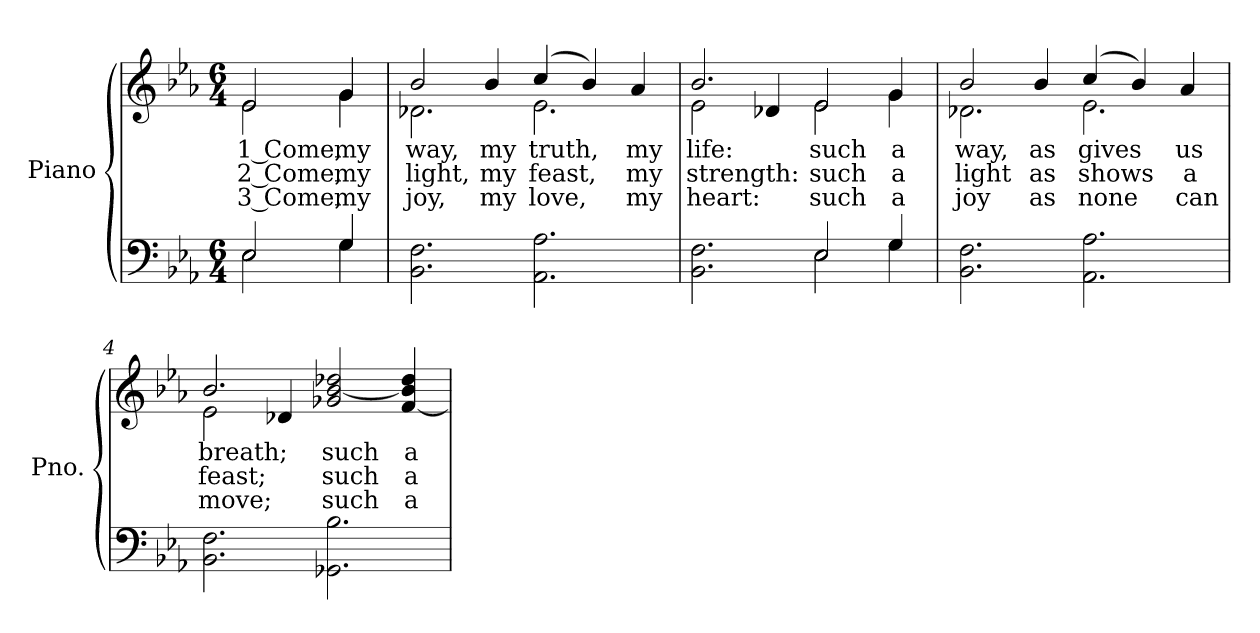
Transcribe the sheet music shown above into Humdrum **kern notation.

**kern	**kern	**text	**text	**text
*part2	*part1	*part1	*part1	*part1
*staff2	*staff1	*staff1	*staff1	*staff1
*I"Piano	*I"Piano	*	*	*
*I'Pno.	*I'Pno.	*	*	*
!!LO:PB:g=z
*clefF4	*clefG2	*	*	*
*k[b-e-a-]	*k[b-e-a-]	*	*	*
*E-:	*E-:	*	*	*
*M6/4	*M6/4	*	*	*
=	=	=	=	=
*^	*	*	*	*
!	!	!	!LO:LY:b:color=#000000	!LO:LY:b:color=#000000	!LO:LY:b:color=#000000
*	*	*^	*	*	*
2E-i/	2E-i\	2e-i/	2e-i\	1 Come,	2 Come,	3 Come,
!	!	!	!	!LO:LY:b:color=#000000	!LO:LY:b:color=#000000	!LO:LY:b:color=#000000
4Gi/	4Gi\	4gi/	4gi\	my	my	my
*v	*v	*	*	*	*	*
=1	=1	=1	=1	=1	=1
*^	*	*	*	*	*
!	!	!	!	!LO:LY:b:color=#000000	!LO:LY:b:color=#000000	!LO:LY:b:color=#000000
*v	*v	*	*	*	*	*
2.BB-i\ 2.Fi	2b-i/	2.d-Xi\	way,	light,	joy,
!	!	!	!LO:LY:b:color=#000000	!LO:LY:b:color=#000000	!LO:LY:b:color=#000000
.	4b-i/	.	my	my	my
!	!	!	!LO:LY:b:color=#000000	!LO:LY:b:color=#000000	!LO:LY:b:color=#000000
2.AA-i\ 2.A-i	(4cci/	2.e-i\	truth,	feast,	love,
.	4b-i/)	.	.	.	.
!	!	!	!LO:LY:b:color=#000000	!LO:LY:b:color=#000000	!LO:LY:b:color=#000000
.	4a-i/	.	my	my	my
=2	=2	=2	=2	=2	=2
*^	*	*	*	*	*
!	!	!	!	!LO:LY:b:color=#000000	!LO:LY:b:color=#000000	!LO:LY:b:color=#000000
2.BB-i\ 2.Fi	2.ryy	2.b-i/	2e-i\	life:	strength:	heart:
.	.	.	4d-Xi/	.	.	.
!	!	!	!	!LO:LY:b:color=#000000	!LO:LY:b:color=#000000	!LO:LY:b:color=#000000
2E-i/	2E-i\	2e-i/	2e-i\	such	such	such
!	!	!	!	!LO:LY:b:color=#000000	!LO:LY:b:color=#000000	!LO:LY:b:color=#000000
4Gi/	4Gi\	4gi/	4gi\	a	a	a
*v	*v	*	*	*	*	*
!!LO:LB:g=z	!!
=3	=3	=3	=3	=3	=3
*^	*	*	*	*	*
!	!	!	!	!LO:LY:b:color=#000000	!LO:LY:b:color=#000000	!LO:LY:b:color=#000000
*v	*v	*	*	*	*	*
2.BB-i\ 2.Fi	2b-i/	2.d-Xi\	way,	light	joy
!	!	!	!LO:LY:b:color=#000000	!LO:LY:b:color=#000000	!LO:LY:b:color=#000000
.	4b-i/	.	as	as	as
!	!	!	!LO:LY:b:color=#000000	!LO:LY:b:color=#000000	!LO:LY:b:color=#000000
2.AA-i\ 2.A-i	(4cci/	2.e-i\	gives	shows	none
.	4b-i/)	.	.	.	.
!	!	!	!LO:LY:b:color=#000000	!LO:LY:b:color=#000000	!LO:LY:b:color=#000000
.	4a-i/	.	us	a	can
=4	=4	=4	=4	=4	=4
!	!	!	!LO:LY:b:color=#000000	!LO:LY:b:color=#000000	!LO:LY:b:color=#000000
2.BB-i\ 2.Fi	2.b-i/	2e-i\	breath;	feast;	move;
.	.	4d-Xi/	.	.	.
!	!	!	!LO:LY:b:color=#000000	!LO:LY:b:color=#000000	!LO:LY:b:color=#000000
2.GG-Xi\ 2.B-i	2g-Xi/ [2b-i 2dd-Xi	2.ryy	such	such	such
!	!	!	!LO:LY:b:color=#000000	!LO:LY:b:color=#000000	!LO:LY:b:color=#000000
.	[4fi/ 4b-i] 4dd-i	.	a	a	a
*	*v	*v	*	*	*
=	=	=	=	=
*-	*-	*-	*-	*-
